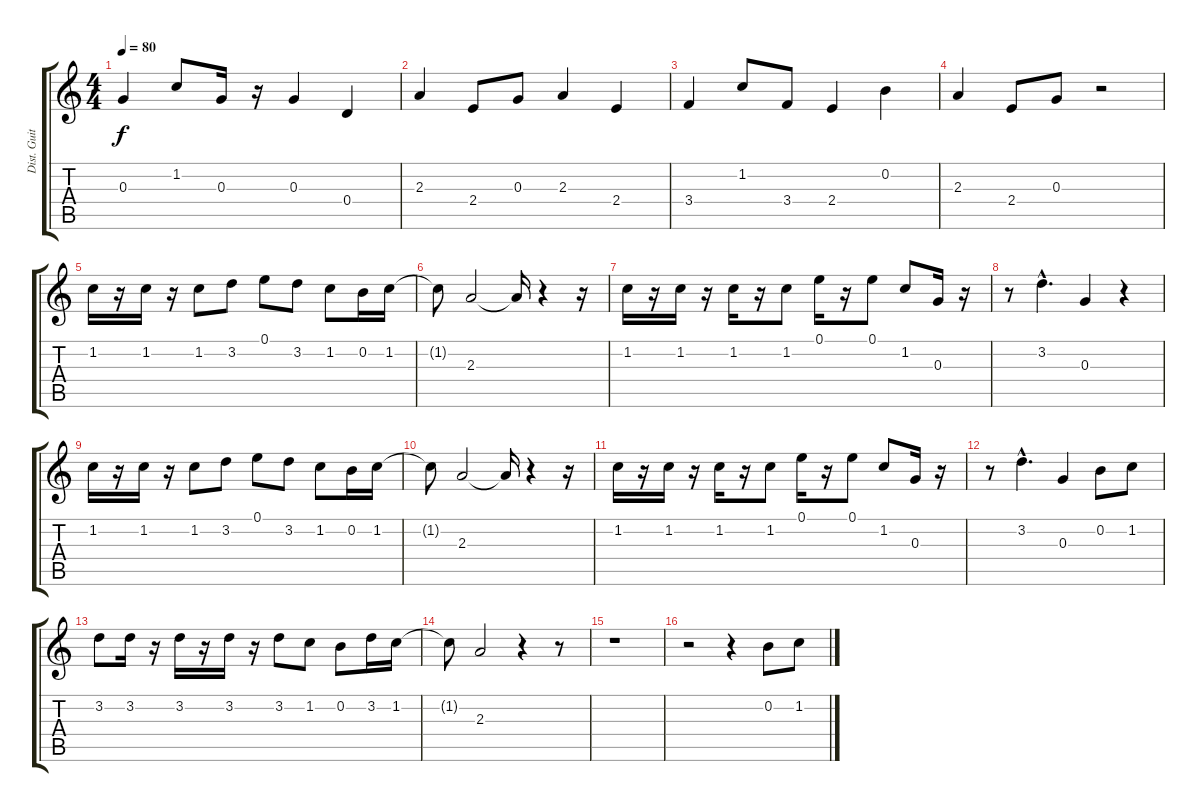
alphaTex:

\track ("Dist. Guitar" "Dist. Guit") {instrument distortionguitar}
\staff {score tabs}
\tuning (E4 B3 G3 D3 A2 E2) {hide}
\ts (4 4)
\tempo 80
\clef g2
\ks c
0.3.4{dy f} 1.2.8 0.3.16 r.16 0.3.4 0.4.4 |
2.3.4 2.4.8 0.3.8 2.3.4 2.4.4 |
3.4.4 1.2.8 3.4.8 2.4.4 0.2.4 |
2.3.4 2.4.8 0.3.8 r.2 |
1.2.16 r.16 1.2.16 r.16 1.2.8 3.2.8 0.1.8 3.2.8 1.2.8 0.2.16 1.2.16 |
1.2{t}.8 2.3.2 2.3{t}.16 r.4 r.16 |
1.2.16 r.16 1.2.16 r.16 1.2.16 r.16 1.2.8 0.1.16 r.16 0.1.8 1.2.8 0.3.16 r.16 |
r.8 3.2{hac}.4{d} 0.3.4 r.4 |
1.2.16 r.16 1.2.16 r.16 1.2.8 3.2.8 0.1.8 3.2.8 1.2.8 0.2.16 1.2.16 |
1.2{t}.8 2.3.2 2.3{t}.16 r.4 r.16 |
1.2.16 r.16 1.2.16 r.16 1.2.16 r.16 1.2.8 0.1.16 r.16 0.1.8 1.2.8 0.3.16 r.16 |
r.8 3.2{hac}.4{d} 0.3.4 0.2.8 1.2.8 |
3.2.8 3.2.16 r.16 3.2.16 r.16 3.2.16 r.16 3.2.8 1.2.8 0.2.8 3.2.16 1.2.16 |
1.2{t}.8 2.3.2 r.4 r.8 |
r.1 |
r.2 r.4 0.2.8 1.2.8
